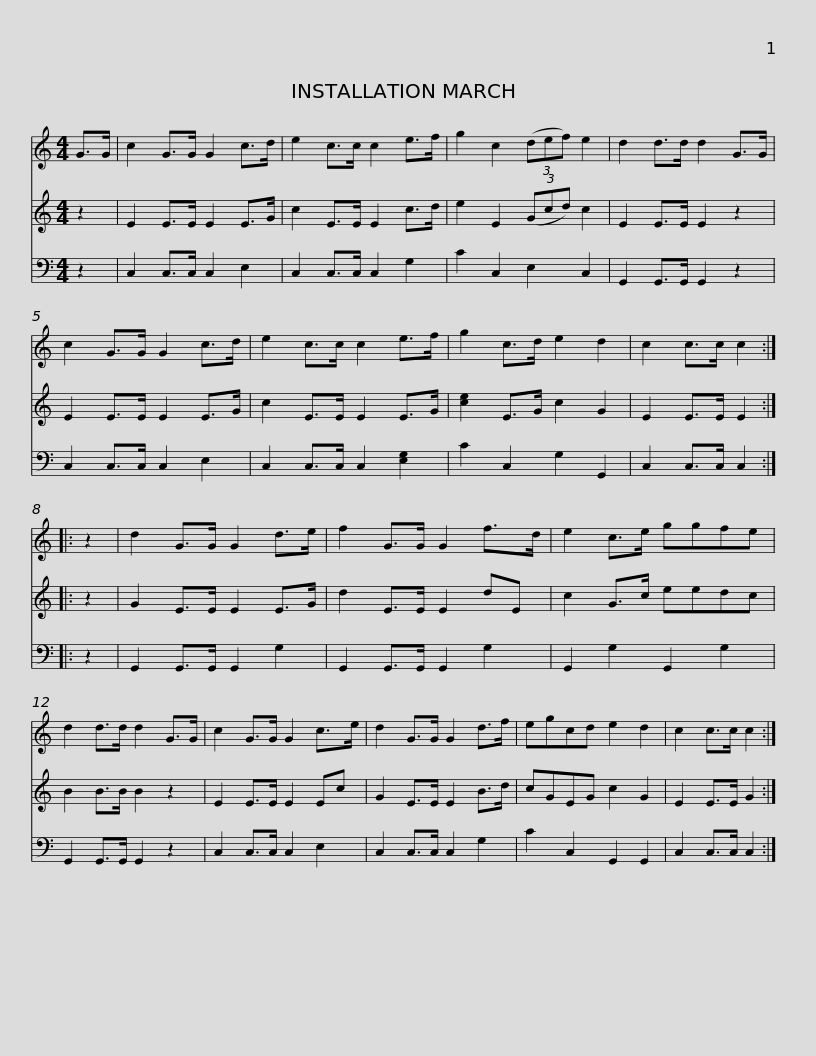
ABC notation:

X:1
%%score 1 2 3
L:1/8
M:4/4
I:linebreak $
K:C
V:1 treble
V:2 treble
V:3 bass
V:1
 G>G | c2 G>G G2 c>d | e2 c>c c2 e>f | g2 c2 (3(def) e2 | d2 d>d d2 G>G | %5
 c2 G>G G2 c>d | e2 c>c c2 e>f |$ g2 c>d e2 d2 | c2 c>c c2 :: z2 | %10
 d2 G>G G2 d>e | f2 G>G G2 f>d | e2 c>e ggfe | d2 d>d d2 G>G |$ c2 G>G G2 c>e | %15
 d2 G>G G2 d>f | egcd e2 d2 | c2 c>c c2 :| %18
V:2
 z2 | E2 E>E E2 E>G | c2 E>E E2 c>d | e2 E2 (3(Gcd) c2 | E2 E>E E2 z2 | %5
 E2 E>E E2 E>G | c2 E>E E2 E>G |$ [ce]2 E>G c2 G2 | E2 E>E E2 :: z2 | %10
 G2 E>E E2 E>G | d2 E>E E2 dE | c2 G>c eedc | B2 B>B B2 z2 |$ E2 E>E E2 Ec | %15
 G2 E>E E2 B>d | cGEG c2 G2 | E2 E>E G2 :| %18
V:3
 z2 | C,2 C,>C, C,2 E,2 | C,2 C,>C, C,2 G,2 | C2 C,2 E,2 C,2 | G,,2 G,,>G,, G,,2 z2 | %5
 C,2 C,>C, C,2 E,2 | C,2 C,>C, C,2 [E,G,]2 |$ C2 C,2 G,2 G,,2 | C,2 C,>C, C,2 :: z2 | %10
 G,,2 G,,>G,, G,,2 G,2 | G,,2 G,,>G,, G,,2 G,2 | G,,2 G,2 G,,2 G,2 | G,,2 G,,>G,, G,,2 z2 |$ C,2 C,>C, C,2 E,2 | %15
 C,2 C,>C, C,2 G,2 | C2 C,2 G,,2 G,,2 | C,2 C,>C, C,2 :| %18
